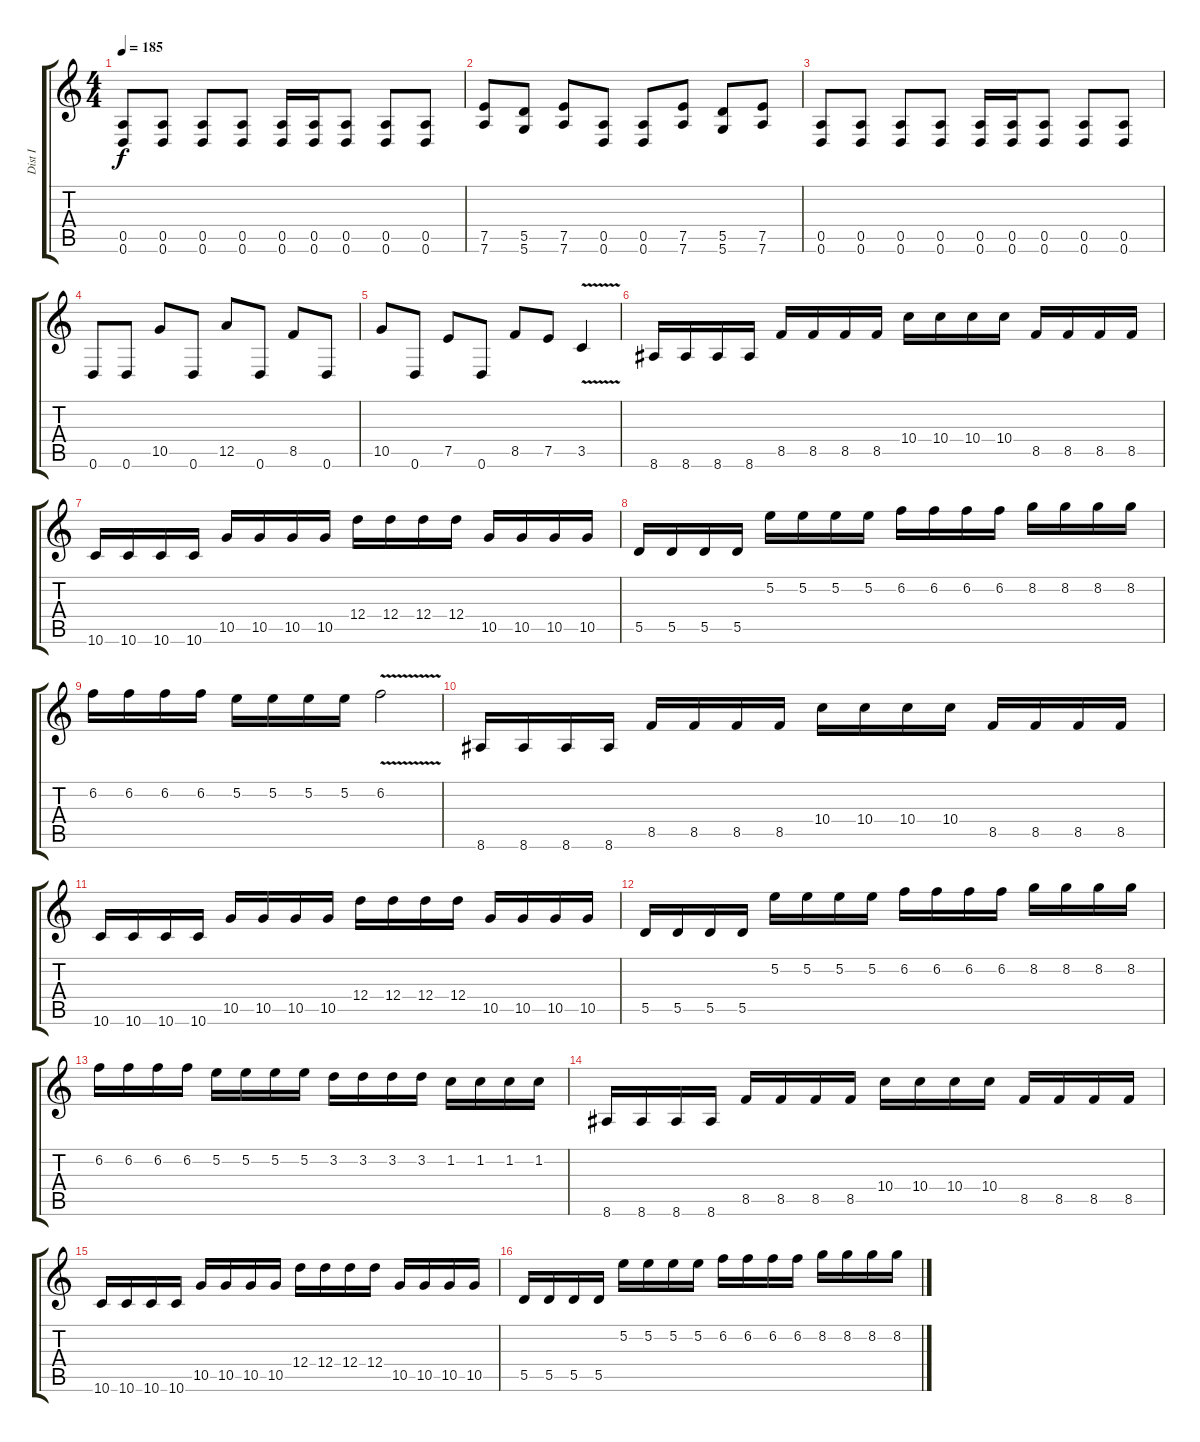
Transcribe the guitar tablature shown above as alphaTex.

\track ("Dist I" "Dist I") {instrument distortionguitar}
\staff {score tabs}
\tuning (E4 B3 G3 D3 A2 D2) {hide}
\ts (4 4)
\tempo 185
\clef g2
\ks c
(0.5 0.6).8{dy f} (0.5 0.6).8 (0.5 0.6).8 (0.5 0.6).8 (0.5 0.6).16 (0.5 0.6).16 (0.5 0.6).8 (0.5 0.6).8 (0.5 0.6).8 |
(7.5 7.6).8 (5.5 5.6).8 (7.5 7.6).8 (0.5 0.6).8 (0.5 0.6).8 (7.5 7.6).8 (5.5 5.6).8 (7.5 7.6).8 |
(0.5 0.6).8 (0.5 0.6).8 (0.5 0.6).8 (0.5 0.6).8 (0.5 0.6).16 (0.5 0.6).16 (0.5 0.6).8 (0.5 0.6).8 (0.5 0.6).8 |
0.6.8 0.6.8 10.5.8 0.6.8 12.5.8 0.6.8 8.5.8 0.6.8 |
10.5.8 0.6.8 7.5.8 0.6.8 8.5.8 7.5.8 3.5{v}.4 |
8.6.16 8.6.16 8.6.16 8.6.16 8.5.16 8.5.16 8.5.16 8.5.16 10.4.16 10.4.16 10.4.16 10.4.16 8.5.16 8.5.16 8.5.16 8.5.16 |
10.6.16 10.6.16 10.6.16 10.6.16 10.5.16 10.5.16 10.5.16 10.5.16 12.4.16 12.4.16 12.4.16 12.4.16 10.5.16 10.5.16 10.5.16 10.5.16 |
5.5.16 5.5.16 5.5.16 5.5.16 5.2.16 5.2.16 5.2.16 5.2.16 6.2.16 6.2.16 6.2.16 6.2.16 8.2.16 8.2.16 8.2.16 8.2.16 |
6.2.16 6.2.16 6.2.16 6.2.16 5.2.16 5.2.16 5.2.16 5.2.16 6.2{v}.2 |
8.6.16 8.6.16 8.6.16 8.6.16 8.5.16 8.5.16 8.5.16 8.5.16 10.4.16 10.4.16 10.4.16 10.4.16 8.5.16 8.5.16 8.5.16 8.5.16 |
10.6.16 10.6.16 10.6.16 10.6.16 10.5.16 10.5.16 10.5.16 10.5.16 12.4.16 12.4.16 12.4.16 12.4.16 10.5.16 10.5.16 10.5.16 10.5.16 |
5.5.16 5.5.16 5.5.16 5.5.16 5.2.16 5.2.16 5.2.16 5.2.16 6.2.16 6.2.16 6.2.16 6.2.16 8.2.16 8.2.16 8.2.16 8.2.16 |
6.2.16 6.2.16 6.2.16 6.2.16 5.2.16 5.2.16 5.2.16 5.2.16 3.2.16 3.2.16 3.2.16 3.2.16 1.2.16 1.2.16 1.2.16 1.2.16 |
8.6.16 8.6.16 8.6.16 8.6.16 8.5.16 8.5.16 8.5.16 8.5.16 10.4.16 10.4.16 10.4.16 10.4.16 8.5.16 8.5.16 8.5.16 8.5.16 |
10.6.16 10.6.16 10.6.16 10.6.16 10.5.16 10.5.16 10.5.16 10.5.16 12.4.16 12.4.16 12.4.16 12.4.16 10.5.16 10.5.16 10.5.16 10.5.16 |
5.5.16 5.5.16 5.5.16 5.5.16 5.2.16 5.2.16 5.2.16 5.2.16 6.2.16 6.2.16 6.2.16 6.2.16 8.2.16 8.2.16 8.2.16 8.2.16
